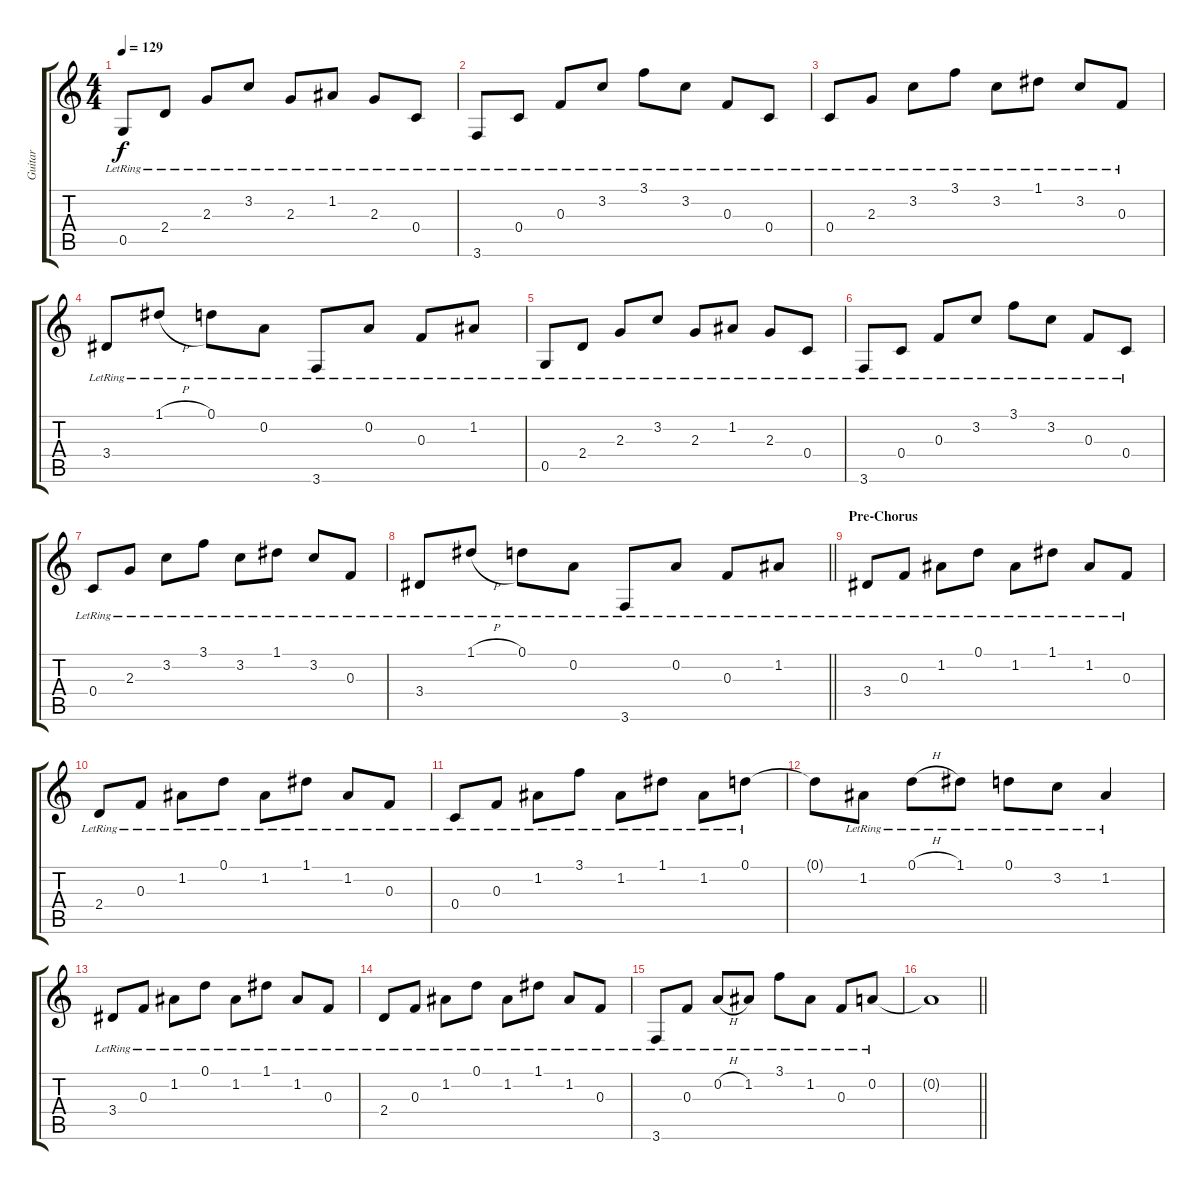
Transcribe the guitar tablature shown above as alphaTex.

\track ("Guitar" "Guitar") {instrument acousticguitarsteel}
\staff {score tabs}
\tuning (D4 A3 F3 C3 G2 D2) {hide}
\ts (4 4)
\tempo 129
\clef g2
\ks c
0.5{lr}.8{dy f} 2.4{lr}.8 2.3{lr}.8 3.2{lr}.8 2.3{lr}.8 1.2{lr}.8 2.3{lr}.8 0.4{lr}.8 |
3.6{lr}.8 0.4{lr}.8 0.3{lr}.8 3.2{lr}.8 3.1{lr}.8 3.2{lr}.8 0.3{lr}.8 0.4{lr}.8 |
0.4{lr}.8 2.3{lr}.8 3.2{lr}.8 3.1{lr}.8 3.2{lr}.8 1.1{lr}.8 3.2{lr}.8 0.3{lr}.8 |
3.4{lr}.8 1.1{h lr}.8 0.1{lr}.8 0.2{lr}.8 3.6{lr}.8 0.2{lr}.8 0.3{lr}.8 1.2{lr}.8 |
0.5{lr}.8 2.4{lr}.8 2.3{lr}.8 3.2{lr}.8 2.3{lr}.8 1.2{lr}.8 2.3{lr}.8 0.4{lr}.8 |
3.6{lr}.8 0.4{lr}.8 0.3{lr}.8 3.2{lr}.8 3.1{lr}.8 3.2{lr}.8 0.3{lr}.8 0.4{lr}.8 |
0.4{lr}.8 2.3{lr}.8 3.2{lr}.8 3.1{lr}.8 3.2{lr}.8 1.1{lr}.8 3.2{lr}.8 0.3{lr}.8 |
\barLineRight lightlight
3.4{lr}.8 1.1{h lr}.8 0.1{lr}.8 0.2{lr}.8 3.6{lr}.8 0.2{lr}.8 0.3{lr}.8 1.2{lr}.8 |
\section ("" "Pre-Chorus")
3.4{lr}.8 0.3{lr}.8 1.2{lr}.8 0.1{lr}.8 1.2{lr}.8 1.1{lr}.8 1.2{lr}.8 0.3{lr}.8 |
2.4{lr}.8 0.3{lr}.8 1.2{lr}.8 0.1{lr}.8 1.2{lr}.8 1.1{lr}.8 1.2{lr}.8 0.3{lr}.8 |
0.4{lr}.8 0.3{lr}.8 1.2{lr}.8 3.1{lr}.8 1.2{lr}.8 1.1{lr}.8 1.2{lr}.8 0.1{lr}.8 |
0.1{t}.8 1.2{lr}.8 0.1{h lr}.8 1.1{lr}.8 0.1{lr}.8 3.2{lr}.8 1.2{lr}.4 |
3.4{lr}.8 0.3{lr}.8 1.2{lr}.8 0.1{lr}.8 1.2{lr}.8 1.1{lr}.8 1.2{lr}.8 0.3{lr}.8 |
2.4{lr}.8 0.3{lr}.8 1.2{lr}.8 0.1{lr}.8 1.2{lr}.8 1.1{lr}.8 1.2{lr}.8 0.3{lr}.8 |
3.6{lr}.8 0.3{lr}.8 0.2{h lr}.8 1.2{lr}.8 3.1{lr}.8 1.2{lr}.8 0.3{lr}.8 0.2{lr}.8 |
\barLineRight lightlight
0.2{t}.1
